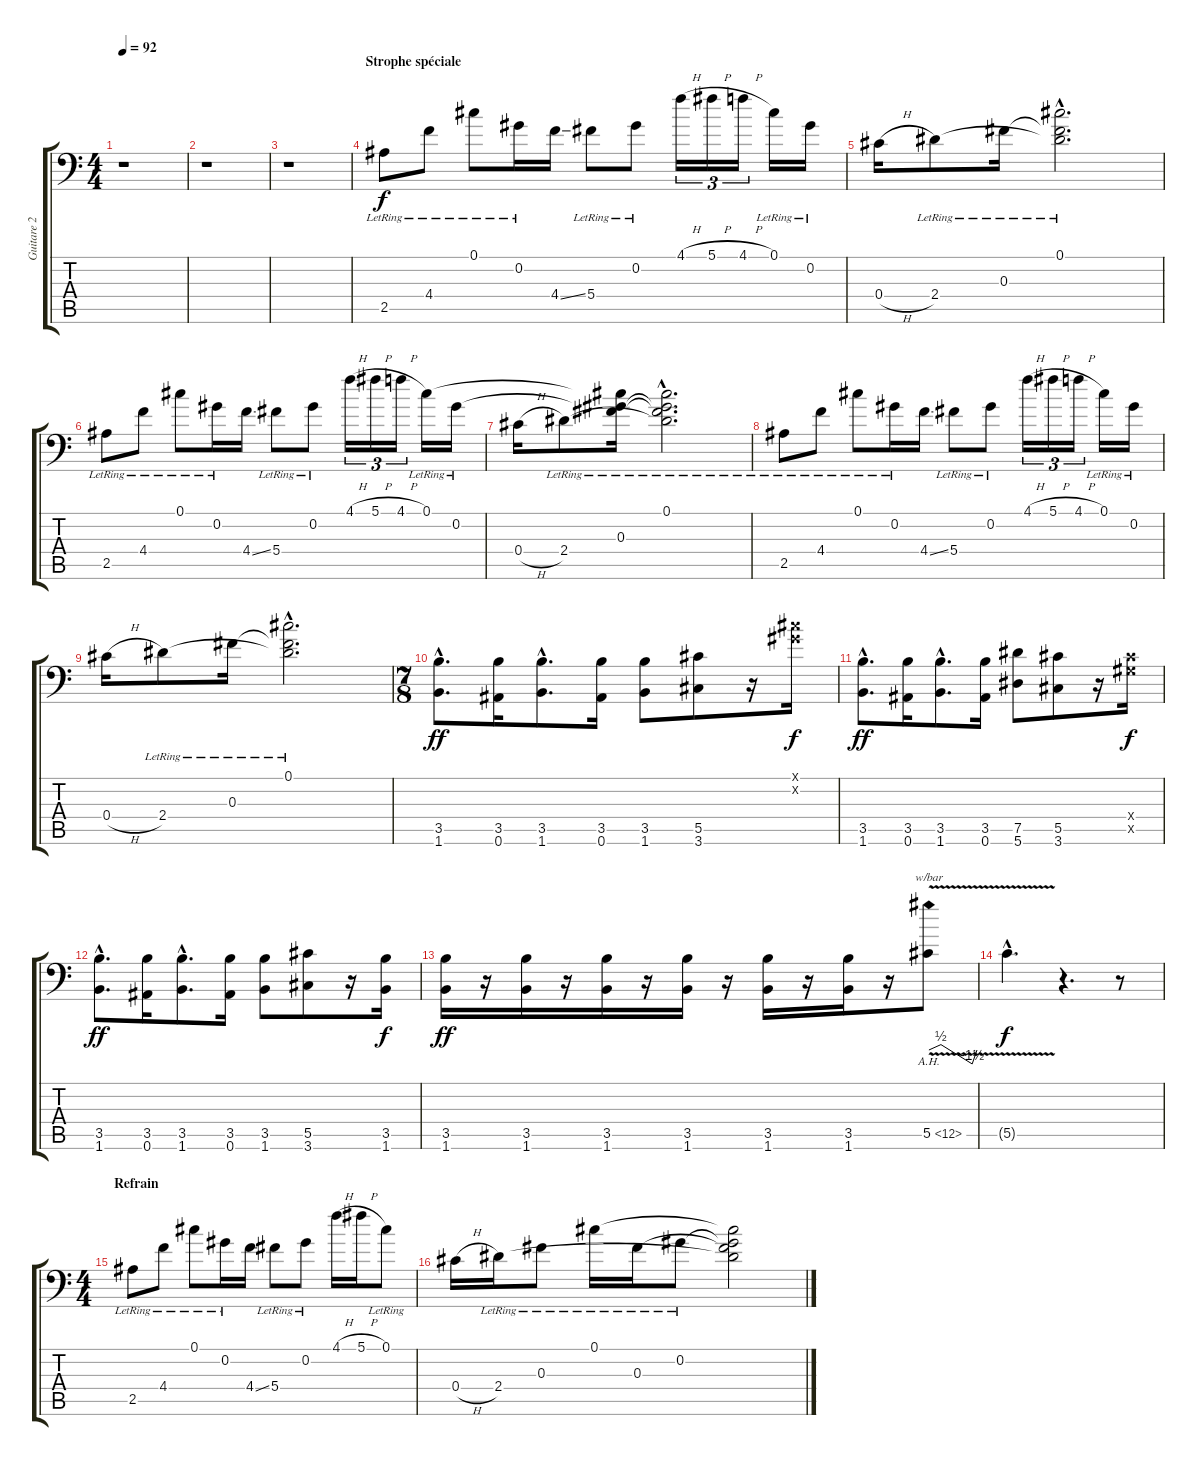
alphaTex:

\track ("Guitare 2" "Guitare 2") {instrument overdrivenguitar}
\staff {score tabs}
\tuning (Db4 Ab3 Gb3 Db3 Ab2 Bb1) {hide}
\ts (4 4)
\tempo 92
\clef f4
\ks c
r.1{dy f} |
r.1 |
r.1 |
\section ("" "Strophe spéciale")
2.5{lr}.8{volume 9} 4.4{lr}.8 0.1{lr}.8 0.2{lr}.16 4.4{ss}.16 5.4{lr}.8 0.2{lr}.8 4.1{h}.16{tu (3 2)} 5.1{h}.16{tu (3 2)} 4.1{h}.16{tu (3 2)} 0.1{lr}.16 0.2{lr}.16 |
0.4{h}.16 2.4{lr}.8 0.3{lr}.16 (0.1{hac lr} 0.3{hac t} 2.4{hac t}).2{d} |
2.5{lr}.8 4.4{lr}.8 0.1{lr}.8 0.2{lr}.16 4.4{ss}.16 5.4{lr}.8 0.2{lr}.8 4.1{h}.16{tu (3 2)} 5.1{h}.16{tu (3 2)} 4.1{h}.16{tu (3 2)} 0.1{lr}.16 0.2{lr}.16 |
0.4{h}.16 2.4{lr}.8 (0.1{t} 0.2{t} 0.3{lr}).16 (0.1{hac lr} 0.2{hac t} 0.3{hac t} 2.4{hac t}).2{d} |
2.5{lr}.8 4.4{lr}.8 0.1{lr}.8 0.2{lr}.16 4.4{ss}.16 5.4{lr}.8 0.2{lr}.8 4.1{h}.16{tu (3 2)} 5.1{h}.16{tu (3 2)} 4.1{h}.16{tu (3 2)} 0.1{lr}.16 0.2{lr}.16 |
0.4{h}.16 2.4{lr}.8 0.3{lr}.16 (0.1{hac lr} 0.3{hac t} 2.4{hac t}).2{d} |
\ts (7 8)
(3.5{hac} 1.6{hac}).8{d dy ff} (3.5 0.6).16 (3.5{hac} 1.6{hac}).8{d} (3.5 0.6).16 (3.5 1.6).8 (5.5 3.6).8 r.16 (0.1{x} 0.2{x}).16{dy f} |
(3.5{hac} 1.6{hac}).8{d dy ff} (3.5 0.6).16 (3.5{hac} 1.6{hac}).8{d} (3.5 0.6).16 (7.5 5.6).8 (5.5 3.6).8 r.16 (0.4{x} 0.5{x}).16{dy f} |
(3.5{hac} 1.6{hac}).8{d dy ff} (3.5 0.6).16 (3.5{hac} 1.6{hac}).8{d} (3.5 0.6).16 (3.5 1.6).8 (5.5 3.6).8 r.16 (3.5 1.6).16{dy f} |
(3.5 1.6).16{dy ff} r.16 (3.5 1.6).16 r.16 (3.5 1.6).16 r.16 (3.5 1.6).16 r.16 (3.5 1.6).16 r.16 (3.5 1.6).16 r.16 5.5{ah 7 v}.8{tbe (custom default 0 0 15 2 54 -6 60 0)} |
5.5{hac t}.4{d dy f} r.4{d} r.8 |
\ts (4 4)
\section ("" "Refrain")
2.5{lr}.8 4.4{lr}.8 0.1{lr}.8 0.2{lr}.16 4.4{ss}.16 5.4{lr}.8 0.2{lr}.8 4.1{h}.16 5.1{h}.16 0.1{lr}.8 |
0.4{h}.16 2.4{lr}.16 0.3{lr}.8 0.1{lr}.16 0.3{lr}.16 0.2{lr}.8 (0.1{t} 0.2{t} 0.3{t} 2.4{t}).2
